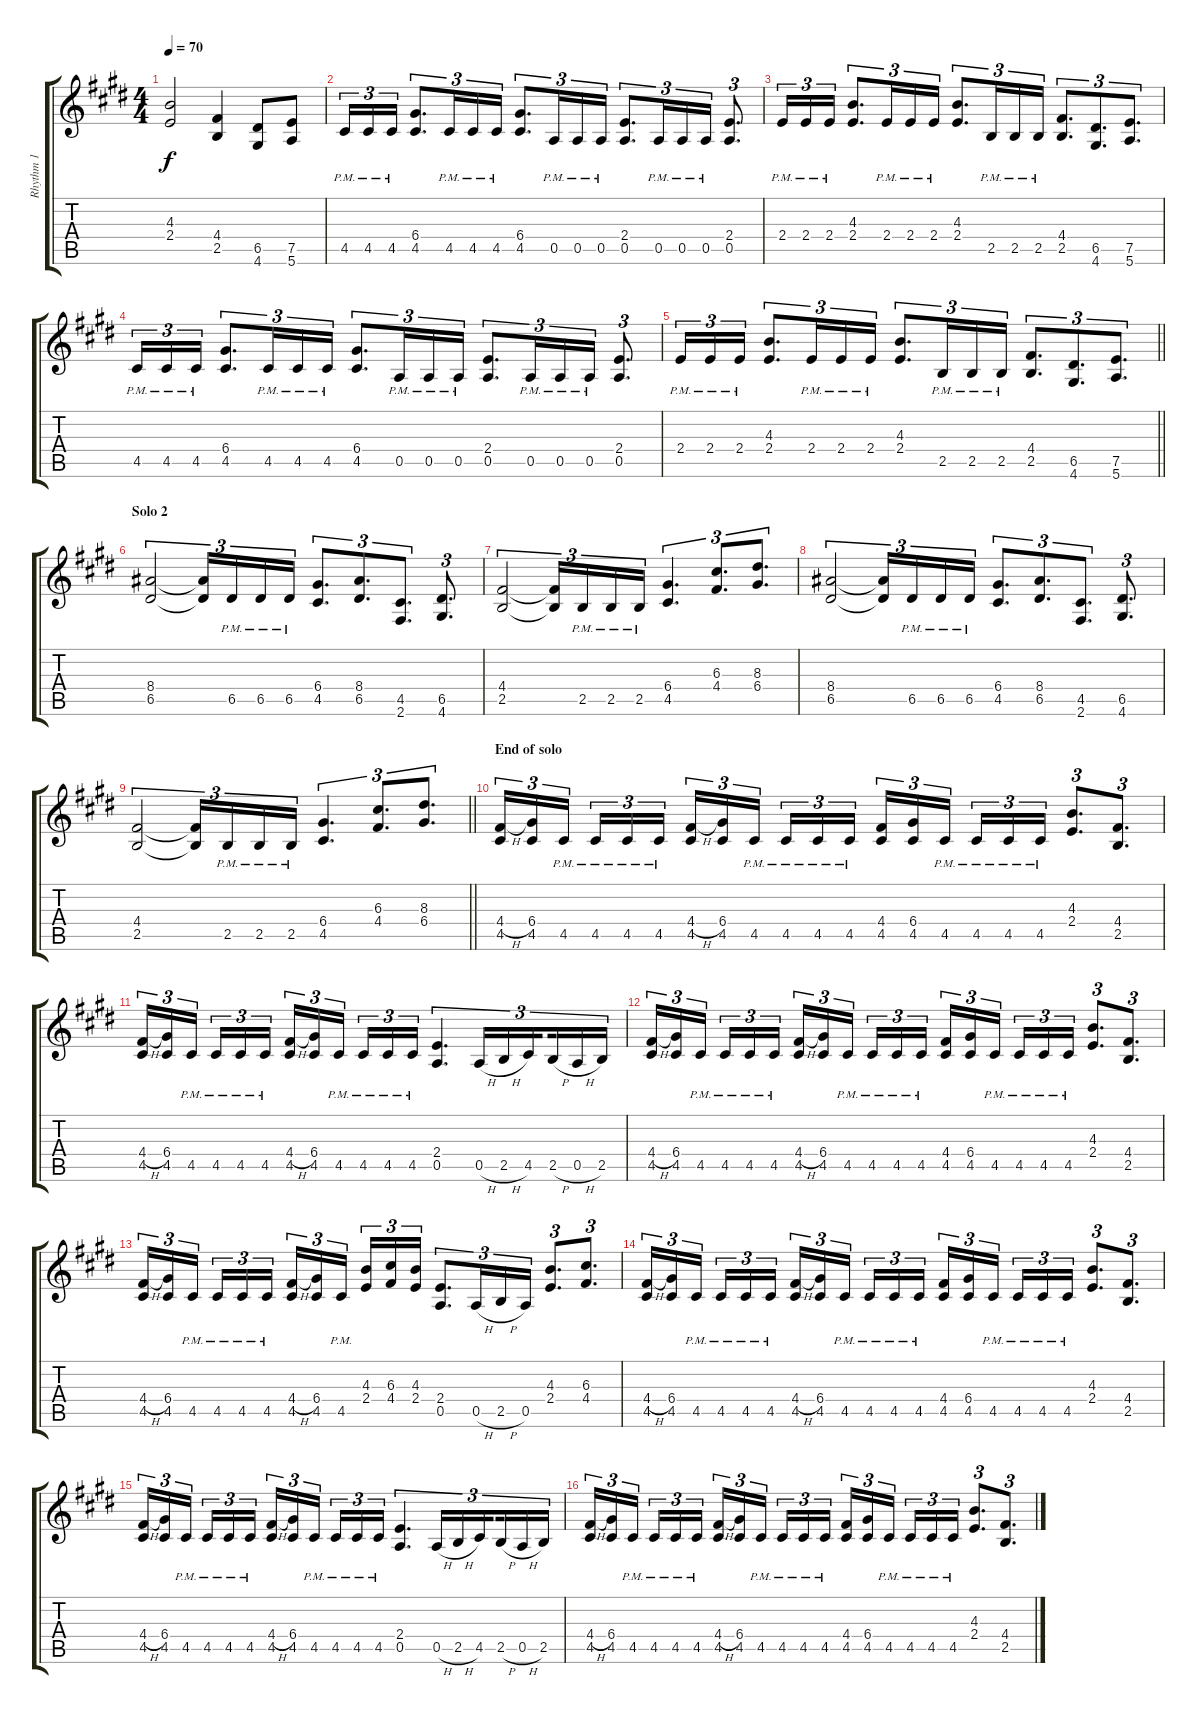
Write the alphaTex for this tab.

\track ("Rhythm 1" "Rhythm 1") {instrument distortionguitar}
\staff {score tabs}
\tuning (E4 B3 G3 D3 A2 E2) {hide}
\ts (4 4)
\tempo 70
\clef g2
\ks c#minor
(4.3 2.4).2{dy f} (4.4 2.5).4 (6.5 4.6).8 (7.5 5.6).8 |
4.5{pm}.16{tu (3 2)} 4.5{pm}.16{tu (3 2)} 4.5{pm}.16{tu (3 2)} (6.4 4.5).8{d tu (3 2)} 4.5{pm}.16{tu (3 2)} 4.5{pm}.16{tu (3 2)} 4.5{pm}.16{tu (3 2)} (6.4 4.5).8{d tu (3 2)} 0.5{pm}.16{tu (3 2)} 0.5{pm}.16{tu (3 2)} 0.5{pm}.16{tu (3 2)} (2.4 0.5).8{d tu (3 2)} 0.5{pm}.16{tu (3 2)} 0.5{pm}.16{tu (3 2)} 0.5{pm}.16{tu (3 2)} (2.4 0.5).8{d tu (3 2)} |
2.4{pm}.16{tu (3 2)} 2.4{pm}.16{tu (3 2)} 2.4{pm}.16{tu (3 2)} (4.3 2.4).8{d tu (3 2)} 2.4{pm}.16{tu (3 2)} 2.4{pm}.16{tu (3 2)} 2.4{pm}.16{tu (3 2)} (4.3 2.4).8{d tu (3 2)} 2.5{pm}.16{tu (3 2)} 2.5{pm}.16{tu (3 2)} 2.5{pm}.16{tu (3 2)} (4.4 2.5).8{d tu (3 2)} (6.5 4.6).8{d tu (3 2)} (7.5 5.6).8{d tu (3 2)} |
4.5{pm}.16{tu (3 2)} 4.5{pm}.16{tu (3 2)} 4.5{pm}.16{tu (3 2)} (6.4 4.5).8{d tu (3 2)} 4.5{pm}.16{tu (3 2)} 4.5{pm}.16{tu (3 2)} 4.5{pm}.16{tu (3 2)} (6.4 4.5).8{d tu (3 2)} 0.5{pm}.16{tu (3 2)} 0.5{pm}.16{tu (3 2)} 0.5{pm}.16{tu (3 2)} (2.4 0.5).8{d tu (3 2)} 0.5{pm}.16{tu (3 2)} 0.5{pm}.16{tu (3 2)} 0.5{pm}.16{tu (3 2)} (2.4 0.5).8{d tu (3 2)} |
\barLineRight lightlight
2.4{pm}.16{tu (3 2)} 2.4{pm}.16{tu (3 2)} 2.4{pm}.16{tu (3 2)} (4.3 2.4).8{d tu (3 2)} 2.4{pm}.16{tu (3 2)} 2.4{pm}.16{tu (3 2)} 2.4{pm}.16{tu (3 2)} (4.3 2.4).8{d tu (3 2)} 2.5{pm}.16{tu (3 2)} 2.5{pm}.16{tu (3 2)} 2.5{pm}.16{tu (3 2)} (4.4 2.5).8{d tu (3 2)} (6.5 4.6).8{d tu (3 2)} (7.5 5.6).8{d tu (3 2)} |
\section ("" "Solo 2")
(8.4 6.5).2{tu (3 2)} (8.4{t} 6.5{t}).16{tu (3 2)} 6.5{pm}.16{tu (3 2)} 6.5{pm}.16{tu (3 2)} 6.5{pm}.16{tu (3 2)} (6.4 4.5).8{d tu (3 2)} (8.4 6.5).8{d tu (3 2)} (4.5 2.6).8{d tu (3 2)} (6.5 4.6).8{d tu (3 2)} |
(4.4 2.5).2{tu (3 2)} (4.4{t} 2.5{t}).16{tu (3 2)} 2.5{pm}.16{tu (3 2)} 2.5{pm}.16{tu (3 2)} 2.5{pm}.16{tu (3 2)} (6.4 4.5).4{d tu (3 2)} (6.3 4.4).8{d tu (3 2)} (8.3 6.4).8{d tu (3 2)} |
(8.4 6.5).2{tu (3 2)} (8.4{t} 6.5{t}).16{tu (3 2)} 6.5{pm}.16{tu (3 2)} 6.5{pm}.16{tu (3 2)} 6.5{pm}.16{tu (3 2)} (6.4 4.5).8{d tu (3 2)} (8.4 6.5).8{d tu (3 2)} (4.5 2.6).8{d tu (3 2)} (6.5 4.6).8{d tu (3 2)} |
\barLineRight lightlight
(4.4 2.5).2{tu (3 2)} (4.4{t} 2.5{t}).16{tu (3 2)} 2.5{pm}.16{tu (3 2)} 2.5{pm}.16{tu (3 2)} 2.5{pm}.16{tu (3 2)} (6.4 4.5).4{d tu (3 2)} (6.3 4.4).8{d tu (3 2)} (8.3 6.4).8{d tu (3 2)} |
\section ("" "End of solo")
(4.4{h} 4.5).16{tu (3 2)} (6.4 4.5).16{tu (3 2)} 4.5{pm}.16{tu (3 2) beam splitsecondary} 4.5{pm}.16{tu (3 2)} 4.5{pm}.16{tu (3 2)} 4.5{pm}.16{tu (3 2)} (4.4{h} 4.5).16{tu (3 2)} (6.4 4.5).16{tu (3 2)} 4.5{pm}.16{tu (3 2) beam splitsecondary} 4.5{pm}.16{tu (3 2)} 4.5{pm}.16{tu (3 2)} 4.5{pm}.16{tu (3 2)} (4.4 4.5).16{tu (3 2)} (6.4 4.5).16{tu (3 2)} 4.5{pm}.16{tu (3 2) beam splitsecondary} 4.5{pm}.16{tu (3 2)} 4.5{pm}.16{tu (3 2)} 4.5{pm}.16{tu (3 2)} (4.3 2.4).8{d tu (3 2)} (4.4 2.5).8{d tu (3 2)} |
(4.4{h} 4.5).16{tu (3 2)} (6.4 4.5).16{tu (3 2)} 4.5{pm}.16{tu (3 2) beam splitsecondary} 4.5{pm}.16{tu (3 2)} 4.5{pm}.16{tu (3 2)} 4.5{pm}.16{tu (3 2)} (4.4{h} 4.5).16{tu (3 2)} (6.4 4.5).16{tu (3 2)} 4.5{pm}.16{tu (3 2) beam splitsecondary} 4.5{pm}.16{tu (3 2)} 4.5{pm}.16{tu (3 2)} 4.5{pm}.16{tu (3 2)} (2.4 0.5).4{d tu (3 2)} 0.5{h}.16{tu (3 2)} 2.5{h}.16{tu (3 2)} 4.5.16{tu (3 2) beam splitsecondary} 2.5{h}.16{tu (3 2)} 0.5{h}.16{tu (3 2)} 2.5.16{tu (3 2)} |
(4.4{h} 4.5).16{tu (3 2)} (6.4 4.5).16{tu (3 2)} 4.5{pm}.16{tu (3 2) beam splitsecondary} 4.5{pm}.16{tu (3 2)} 4.5{pm}.16{tu (3 2)} 4.5{pm}.16{tu (3 2)} (4.4{h} 4.5).16{tu (3 2)} (6.4 4.5).16{tu (3 2)} 4.5{pm}.16{tu (3 2) beam splitsecondary} 4.5{pm}.16{tu (3 2)} 4.5{pm}.16{tu (3 2)} 4.5{pm}.16{tu (3 2)} (4.4 4.5).16{tu (3 2)} (6.4 4.5).16{tu (3 2)} 4.5{pm}.16{tu (3 2) beam splitsecondary} 4.5{pm}.16{tu (3 2)} 4.5{pm}.16{tu (3 2)} 4.5{pm}.16{tu (3 2)} (4.3 2.4).8{d tu (3 2)} (4.4 2.5).8{d tu (3 2)} |
(4.4{h} 4.5).16{tu (3 2)} (6.4 4.5).16{tu (3 2)} 4.5{pm}.16{tu (3 2) beam splitsecondary} 4.5{pm}.16{tu (3 2)} 4.5{pm}.16{tu (3 2)} 4.5{pm}.16{tu (3 2)} (4.4{h} 4.5).16{tu (3 2)} (6.4 4.5).16{tu (3 2)} 4.5{pm}.16{tu (3 2) beam splitsecondary} (4.3 2.4).16{tu (3 2)} (6.3 4.4).16{tu (3 2)} (4.3 2.4).16{tu (3 2)} (2.4 0.5).8{d tu (3 2)} 0.5{h}.16{tu (3 2)} 2.5{h}.16{tu (3 2)} 0.5.16{tu (3 2)} (4.3 2.4).8{d tu (3 2)} (6.3 4.4).8{d tu (3 2)} |
(4.4{h} 4.5).16{tu (3 2)} (6.4 4.5).16{tu (3 2)} 4.5{pm}.16{tu (3 2) beam splitsecondary} 4.5{pm}.16{tu (3 2)} 4.5{pm}.16{tu (3 2)} 4.5{pm}.16{tu (3 2)} (4.4{h} 4.5).16{tu (3 2)} (6.4 4.5).16{tu (3 2)} 4.5{pm}.16{tu (3 2) beam splitsecondary} 4.5{pm}.16{tu (3 2)} 4.5{pm}.16{tu (3 2)} 4.5{pm}.16{tu (3 2)} (4.4 4.5).16{tu (3 2)} (6.4 4.5).16{tu (3 2)} 4.5{pm}.16{tu (3 2) beam splitsecondary} 4.5{pm}.16{tu (3 2)} 4.5{pm}.16{tu (3 2)} 4.5{pm}.16{tu (3 2)} (4.3 2.4).8{d tu (3 2)} (4.4 2.5).8{d tu (3 2)} |
(4.4{h} 4.5).16{tu (3 2)} (6.4 4.5).16{tu (3 2)} 4.5{pm}.16{tu (3 2) beam splitsecondary} 4.5{pm}.16{tu (3 2)} 4.5{pm}.16{tu (3 2)} 4.5{pm}.16{tu (3 2)} (4.4{h} 4.5).16{tu (3 2)} (6.4 4.5).16{tu (3 2)} 4.5{pm}.16{tu (3 2) beam splitsecondary} 4.5{pm}.16{tu (3 2)} 4.5{pm}.16{tu (3 2)} 4.5{pm}.16{tu (3 2)} (2.4 0.5).4{d tu (3 2)} 0.5{h}.16{tu (3 2)} 2.5{h}.16{tu (3 2)} 4.5.16{tu (3 2) beam splitsecondary} 2.5{h}.16{tu (3 2)} 0.5{h}.16{tu (3 2)} 2.5.16{tu (3 2)} |
(4.4{h} 4.5).16{tu (3 2)} (6.4 4.5).16{tu (3 2)} 4.5{pm}.16{tu (3 2) beam splitsecondary} 4.5{pm}.16{tu (3 2)} 4.5{pm}.16{tu (3 2)} 4.5{pm}.16{tu (3 2)} (4.4{h} 4.5).16{tu (3 2)} (6.4 4.5).16{tu (3 2)} 4.5{pm}.16{tu (3 2) beam splitsecondary} 4.5{pm}.16{tu (3 2)} 4.5{pm}.16{tu (3 2)} 4.5{pm}.16{tu (3 2)} (4.4 4.5).16{tu (3 2)} (6.4 4.5).16{tu (3 2)} 4.5{pm}.16{tu (3 2) beam splitsecondary} 4.5{pm}.16{tu (3 2)} 4.5{pm}.16{tu (3 2)} 4.5{pm}.16{tu (3 2)} (4.3 2.4).8{d tu (3 2)} (4.4 2.5).8{d tu (3 2)}
